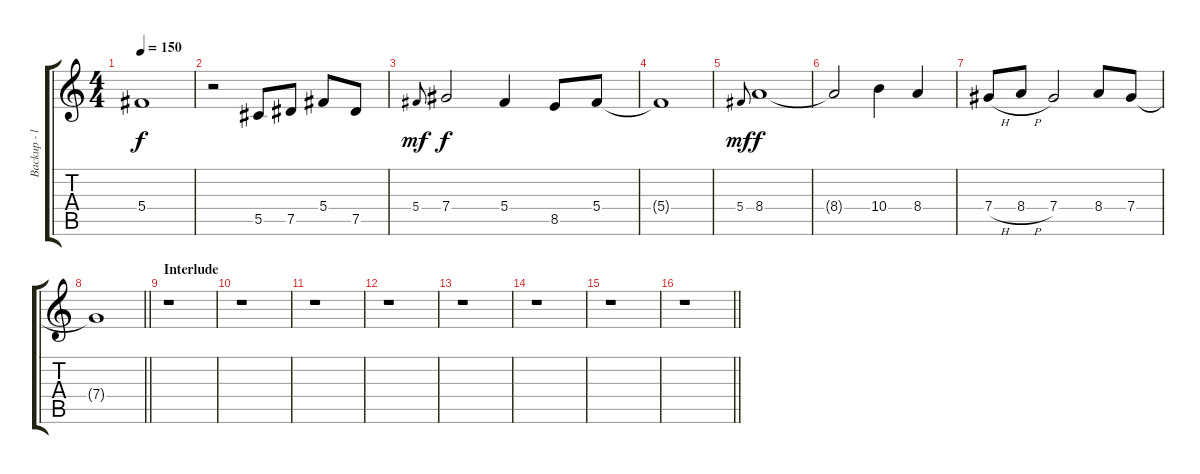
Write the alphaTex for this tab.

\track ("Backup - left and center" "Backup - l") {instrument acousticguitarsteel}
\staff {score tabs}
\tuning (Eb4 Bb3 Gb3 Db3 Ab2 Eb2) {hide}
\ts (4 4)
\tempo 150
\clef g2
\ks c
5.4{t}.1{dy f} |
r.2 5.5.8 7.5.8 5.4.8 7.5.8 |
5.4.8{gr onbeat dy mf} 7.4.2{dy f} 5.4.4 8.5.8 5.4.8 |
5.4{t}.1 |
5.4.8{gr onbeat dy mf} 8.4.1{dy f} |
8.4{t}.2 10.4.4 8.4.4 |
7.4{h}.8 8.4{h}.8 7.4.2 8.4.8 7.4.8 |
\barLineRight lightlight
7.4{t}.1 |
\section ("" "Interlude")
r.1 |
r.1 |
r.1 |
r.1 |
r.1 |
r.1 |
r.1 |
\barLineRight lightlight
r.1
